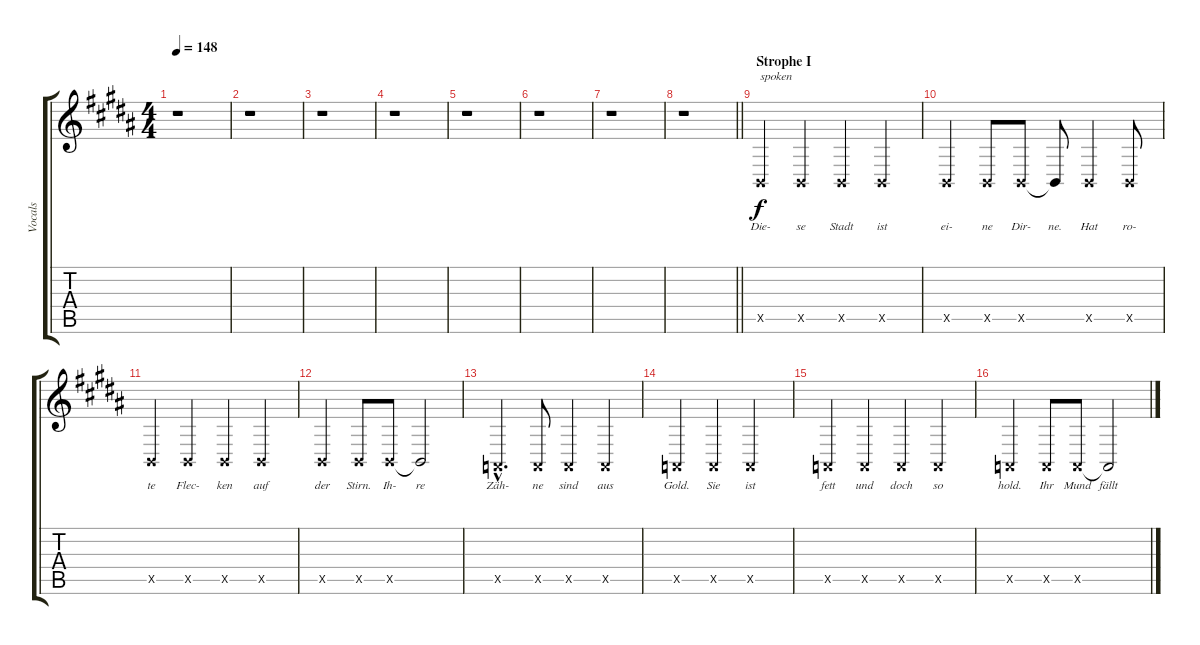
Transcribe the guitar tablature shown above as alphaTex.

\track ("Vocals" "Vocals") {instrument lead6voice}
\staff {score tabs}
\tuning (E4 B3 G3 D3 A2 E2) {hide}
\ts (4 4)
\tempo 148
\clef g2
\ks b
r.1{dy f} |
r.1 |
r.1 |
r.1 |
r.1 |
r.1 |
r.1 |
\barLineRight lightlight
r.1 |
\section ("" "Strophe I")
2.5{x}.4{txt "spoken" lyrics (0 "Die-") lyrics (1 "") lyrics (2 "") lyrics (3 "") lyrics (4 "")} 2.5{x}.4{lyrics (0 "se") lyrics (1 "") lyrics (2 "") lyrics (3 "") lyrics (4 "")} 2.5{x}.4{lyrics (0 "Stadt") lyrics (1 "") lyrics (2 "") lyrics (3 "") lyrics (4 "")} 2.5{x}.4{lyrics (0 "ist") lyrics (1 "") lyrics (2 "") lyrics (3 "") lyrics (4 "")} |
2.5{x}.4{lyrics (0 "ei-") lyrics (1 "") lyrics (2 "") lyrics (3 "") lyrics (4 "")} 2.5{x}.8{lyrics (0 "ne") lyrics (1 "") lyrics (2 "") lyrics (3 "") lyrics (4 "")} 2.5{x}.8{lyrics (0 "Dir-") lyrics (1 "") lyrics (2 "") lyrics (3 "") lyrics (4 "")} 2.5{t}.8{lyrics (0 "ne.") lyrics (1 "") lyrics (2 "") lyrics (3 "") lyrics (4 "")} 2.5{x}.4{lyrics (0 "Hat") lyrics (1 "") lyrics (2 "") lyrics (3 "") lyrics (4 "")} 2.5{x}.8{lyrics (0 "ro-") lyrics (1 "") lyrics (2 "") lyrics (3 "") lyrics (4 "")} |
2.5{x}.4{lyrics (0 "te") lyrics (1 "") lyrics (2 "") lyrics (3 "") lyrics (4 "")} 2.5{x}.4{lyrics (0 "Flec-") lyrics (1 "") lyrics (2 "") lyrics (3 "") lyrics (4 "")} 2.5{x}.4{lyrics (0 "ken") lyrics (1 "") lyrics (2 "") lyrics (3 "") lyrics (4 "")} 2.5{x}.4{lyrics (0 "auf") lyrics (1 "") lyrics (2 "") lyrics (3 "") lyrics (4 "")} |
2.5{x}.4{lyrics (0 "der") lyrics (1 "") lyrics (2 "") lyrics (3 "") lyrics (4 "")} 2.5{x}.8{lyrics (0 "Stirn.") lyrics (1 "") lyrics (2 "") lyrics (3 "") lyrics (4 "")} 2.5{x}.8{lyrics (0 "Ih-") lyrics (1 "") lyrics (2 "") lyrics (3 "") lyrics (4 "")} 2.5{t}.2{lyrics (0 "re") lyrics (1 "") lyrics (2 "") lyrics (3 "") lyrics (4 "")} |
0.5{hac x}.4{d lyrics (0 "Zäh-") lyrics (1 "") lyrics (2 "") lyrics (3 "") lyrics (4 "")} 0.5{x}.8{lyrics (0 "ne") lyrics (1 "") lyrics (2 "") lyrics (3 "") lyrics (4 "")} 0.5{x}.4{lyrics (0 "sind") lyrics (1 "") lyrics (2 "") lyrics (3 "") lyrics (4 "")} 0.5{x}.4{lyrics (0 "aus") lyrics (1 "") lyrics (2 "") lyrics (3 "") lyrics (4 "")} |
0.5{x}.4{lyrics (0 "Gold.") lyrics (1 "") lyrics (2 "") lyrics (3 "") lyrics (4 "")} 0.5{x}.4{lyrics (0 "Sie") lyrics (1 "") lyrics (2 "") lyrics (3 "") lyrics (4 "")} 0.5{x}.2{lyrics (0 "ist") lyrics (1 "") lyrics (2 "") lyrics (3 "") lyrics (4 "")} |
0.5{x}.4{lyrics (0 "fett") lyrics (1 "") lyrics (2 "") lyrics (3 "") lyrics (4 "")} 0.5{x}.4{lyrics (0 "und") lyrics (1 "") lyrics (2 "") lyrics (3 "") lyrics (4 "")} 0.5{x}.4{lyrics (0 "doch") lyrics (1 "") lyrics (2 "") lyrics (3 "") lyrics (4 "")} 0.5{x}.4{lyrics (0 "so") lyrics (1 "") lyrics (2 "") lyrics (3 "") lyrics (4 "")} |
0.5{x}.4{lyrics (0 "hold.") lyrics (1 "") lyrics (2 "") lyrics (3 "") lyrics (4 "")} 0.5{x}.8{lyrics (0 "Ihr") lyrics (1 "") lyrics (2 "") lyrics (3 "") lyrics (4 "")} 0.5{x}.8{lyrics (0 "Mund") lyrics (1 "") lyrics (2 "") lyrics (3 "") lyrics (4 "")} 0.5{t}.2{lyrics (0 "fällt") lyrics (1 "") lyrics (2 "") lyrics (3 "") lyrics (4 "")}
